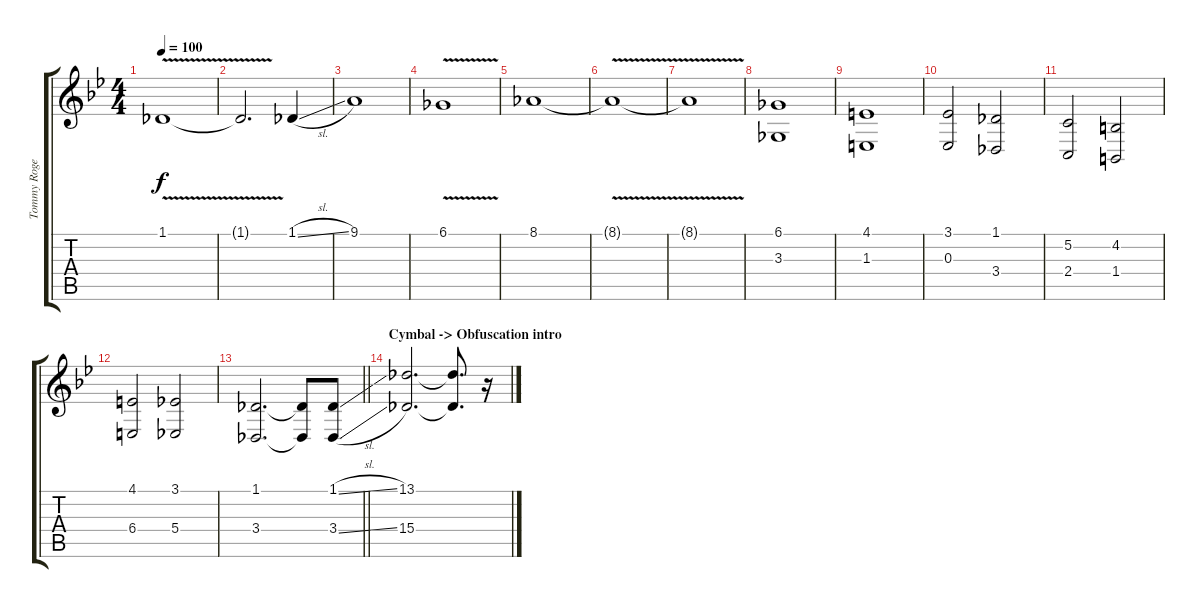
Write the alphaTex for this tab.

\track ("Tommy Rogers - Synth" "Tommy Roge") {instrument pad2warm}
\staff {score tabs}
\tuning (C4 G3 Eb3 Bb2 F2 C2) {hide}
\ts (4 4)
\tempo 100
\clef g2
\ks gminor
1.1{v t}.1{dy f} |
1.1{t}.2{d} 1.1{sl}.4 |
9.1.1 |
6.1{v}.1 |
8.1.1 |
8.1{v t}.1 |
8.1{v t}.1 |
(6.1 3.3).1 |
(4.1 1.3).1 |
(3.1 0.3).2 (1.1 3.4).2 |
(5.2 2.4).2 (4.2 1.4).2 |
(4.1 6.4).2 (3.1 5.4).2 |
\barLineRight lightlight
(1.1 3.4).2{d} (1.1{t} 3.4{t}).8 (1.1{sl} 3.4{sl}).8 |
\section ("" "Cymbal -> Obfuscation intro")
(13.1 15.4).2{d} (13.1{t} 15.4{t}).8{d} r.16{volume 0}
